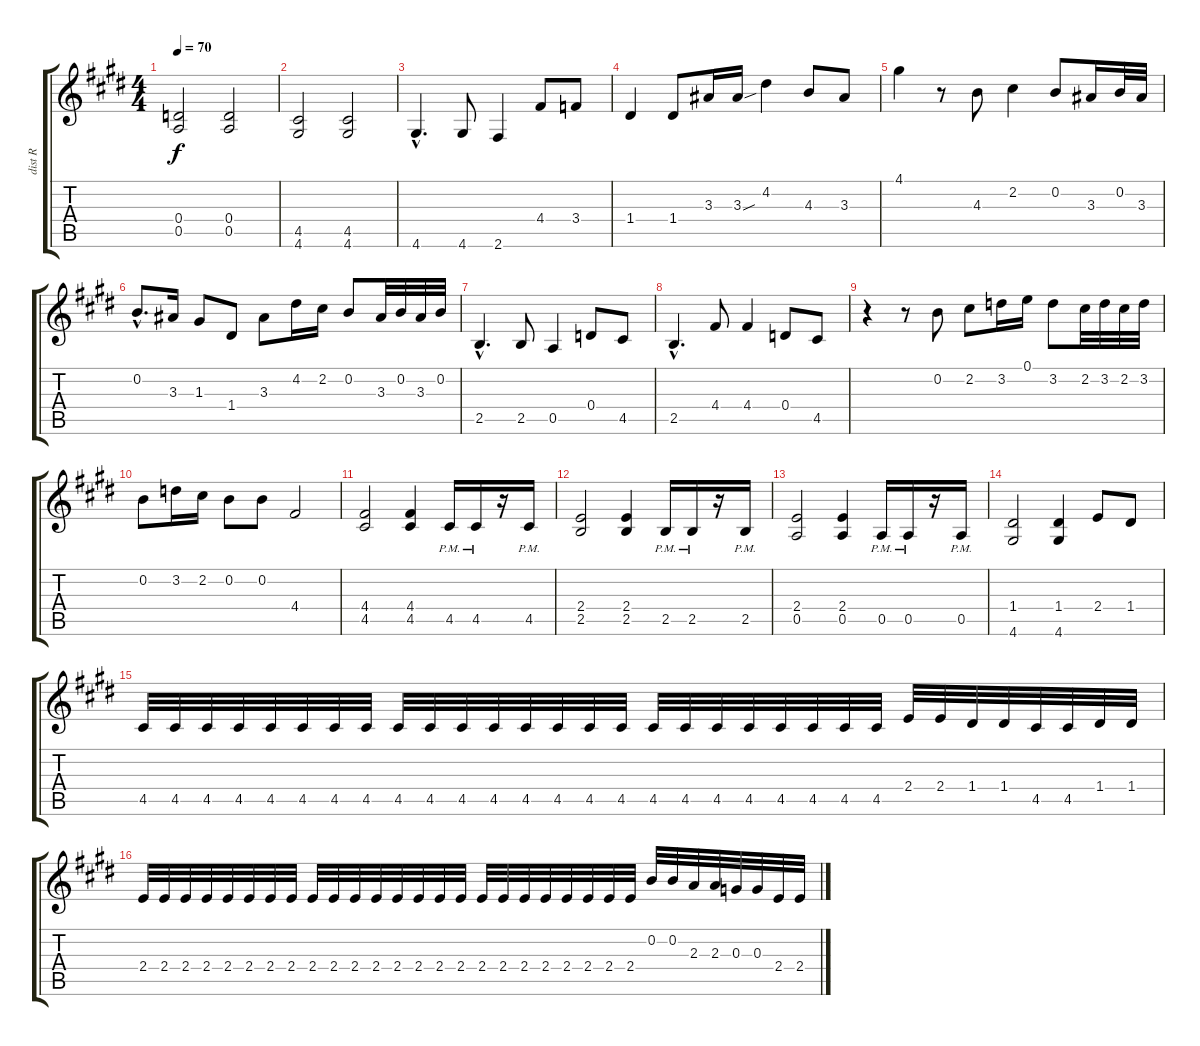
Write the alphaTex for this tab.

\track ("dist R" "dist R") {instrument distortionguitar}
\staff {score tabs}
\tuning (E4 B3 G3 D3 A2 E2) {hide}
\ts (4 4)
\tempo 70
\clef g2
\ks e
(0.4 0.5).2{dy f} (0.4 0.5).2 |
(4.5 4.6).2 (4.5 4.6).2 |
4.6{hac}.4{d} 4.6.8 2.6.4 4.4.8 3.4.8 |
1.4.4 1.4.8 3.3.16 3.3{sou}.16 4.2.4 4.3.8 3.3.8 |
4.1.4 r.8 4.3.8 2.2.4 0.2.8 3.3.16 0.2.32 3.3.32 |
0.2{hac}.8{d} 3.3.16 1.3.8 1.4.8 3.3.8 4.2.16 2.2.16 0.2.8 3.3.32 0.2.32 3.3.32 0.2.32 |
2.5{hac}.4{d} 2.5.8 0.5.4 0.4.8 4.5.8 |
2.5{hac}.4{d} 4.4.8 4.4.4 0.4.8 4.5.8 |
r.4 r.8 0.2.8 2.2.8 3.2.16 0.1.16 3.2.8 2.2.32 3.2.32 2.2.32 3.2.32 |
0.2.8 3.2.16 2.2.16 0.2.8 0.2.8 4.4.2 |
(4.4 4.5).2 (4.4 4.5).4 4.5{pm}.16 4.5{pm}.16 r.16 4.5{pm}.16 |
(2.4 2.5).2 (2.4 2.5).4 2.5{pm}.16 2.5{pm}.16 r.16 2.5{pm}.16 |
(2.4 0.5).2 (2.4 0.5).4 0.5{pm}.16 0.5{pm}.16 r.16 0.5{pm}.16 |
(1.4 4.6).2 (1.4 4.6).4 2.4.8 1.4.8 |
4.5.32 4.5.32 4.5.32 4.5.32 4.5.32 4.5.32 4.5.32 4.5.32 4.5.32 4.5.32 4.5.32 4.5.32 4.5.32 4.5.32 4.5.32 4.5.32 4.5.32 4.5.32 4.5.32 4.5.32 4.5.32 4.5.32 4.5.32 4.5.32 2.4.32 2.4.32 1.4.32 1.4.32 4.5.32 4.5.32 1.4.32 1.4.32 |
2.4.32 2.4.32 2.4.32 2.4.32 2.4.32 2.4.32 2.4.32 2.4.32 2.4.32 2.4.32 2.4.32 2.4.32 2.4.32 2.4.32 2.4.32 2.4.32 2.4.32 2.4.32 2.4.32 2.4.32 2.4.32 2.4.32 2.4.32 2.4.32 0.2.32 0.2.32 2.3.32 2.3.32 0.3.32 0.3.32 2.4.32 2.4.32
